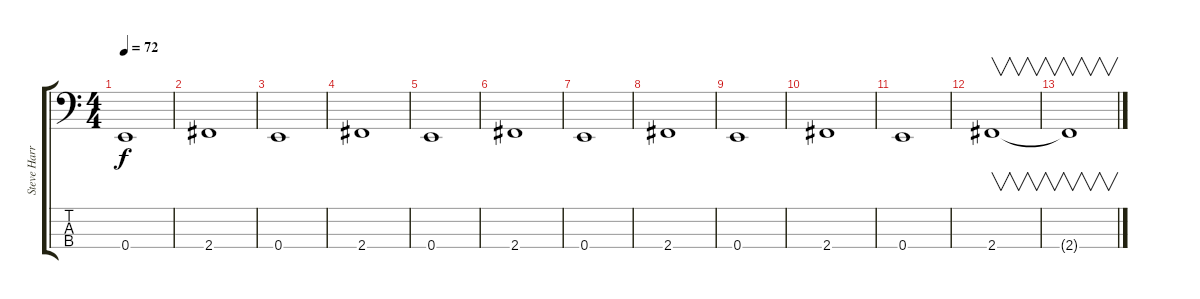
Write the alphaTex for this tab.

\track ("Steve Harris" "Steve Harr") {instrument electricbassfinger}
\staff {score tabs}
\tuning (G2 D2 A1 E1) {hide}
\ts (4 4)
\tempo 72
\clef f4
\ks c
0.4.1{dy f} |
2.4.1 |
0.4.1 |
2.4.1 |
0.4.1 |
2.4.1 |
0.4.1 |
2.4.1 |
0.4.1 |
2.4.1 |
0.4.1 |
2.4.1{v} |
2.4{t}.1{v}
